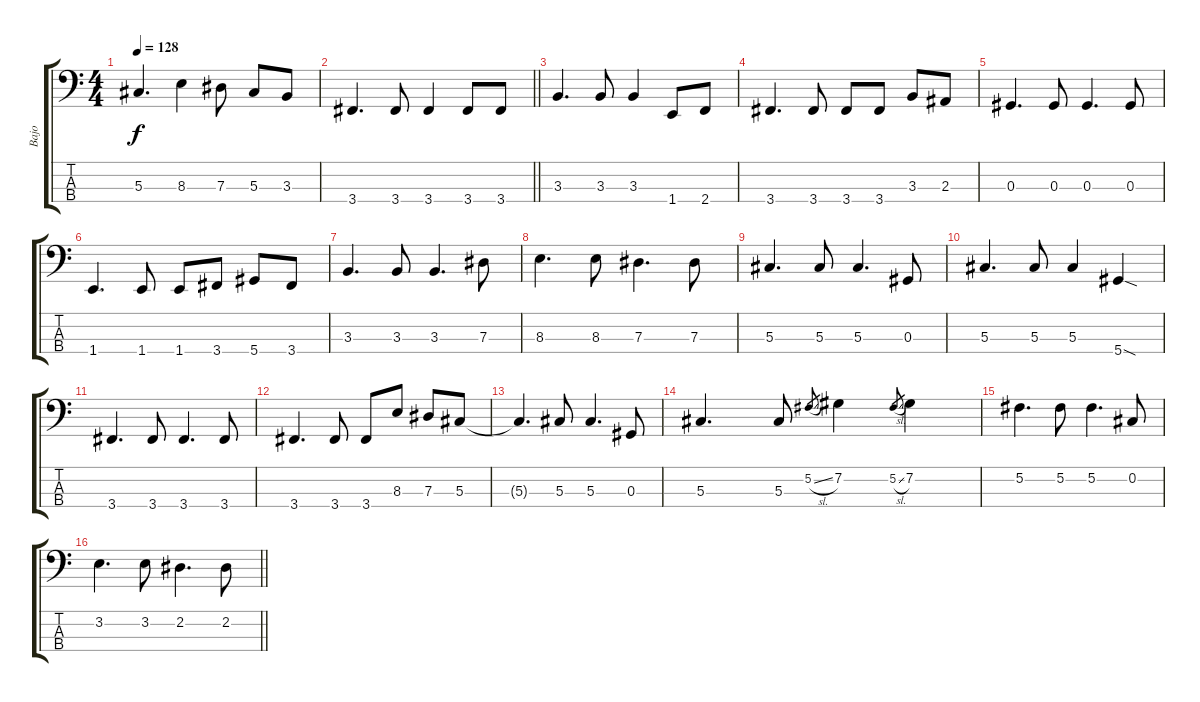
\track ("Bajo" "Bajo") {instrument electricbasspick}
\staff {score tabs}
\tuning (Gb2 Db2 Ab1 Eb1) {hide}
\ts (4 4)
\tempo 128
\clef f4
\ks c
5.3.4{d dy f} 8.3.4 7.3.8 5.3.8 3.3.8 |
\barLineRight lightlight
3.4.4{d} 3.4.8 3.4.4 3.4.8 3.4.8 |
3.3.4{d} 3.3.8 3.3.4 1.4.8 2.4.8 |
3.4.4{d} 3.4.8 3.4.8 3.4.8 3.3.8 2.3.8 |
0.3.4{d} 0.3.8 0.3.4{d} 0.3.8 |
1.4.4{d} 1.4.8 1.4.8 3.4.8 5.4.8 3.4.8 |
3.3.4{d} 3.3.8 3.3.4{d} 7.3.8 |
8.3.4{d} 8.3.8 7.3.4{d} 7.3.8 |
5.3.4{d} 5.3.8 5.3.4{d} 0.3.8 |
5.3.4{d} 5.3.8 5.3.4 5.4{sod}.4 |
3.4.4{d} 3.4.8 3.4.4{d} 3.4.8 |
3.4.4{d} 3.4.8 3.4.8 8.3.8 7.3.8 5.3.8 |
5.3{t}.4{d} 5.3.8 5.3.4{d} 0.3.8 |
5.3.4{d} 5.3.8 5.2{sl}.8{gr} 7.2.4 5.2{sl}.8{gr} 7.2.4 |
5.2.4{d} 5.2.8 5.2.4{d} 0.2.8 |
\barLineRight lightlight
3.2.4{d} 3.2.8 2.2.4{d} 2.2.8
